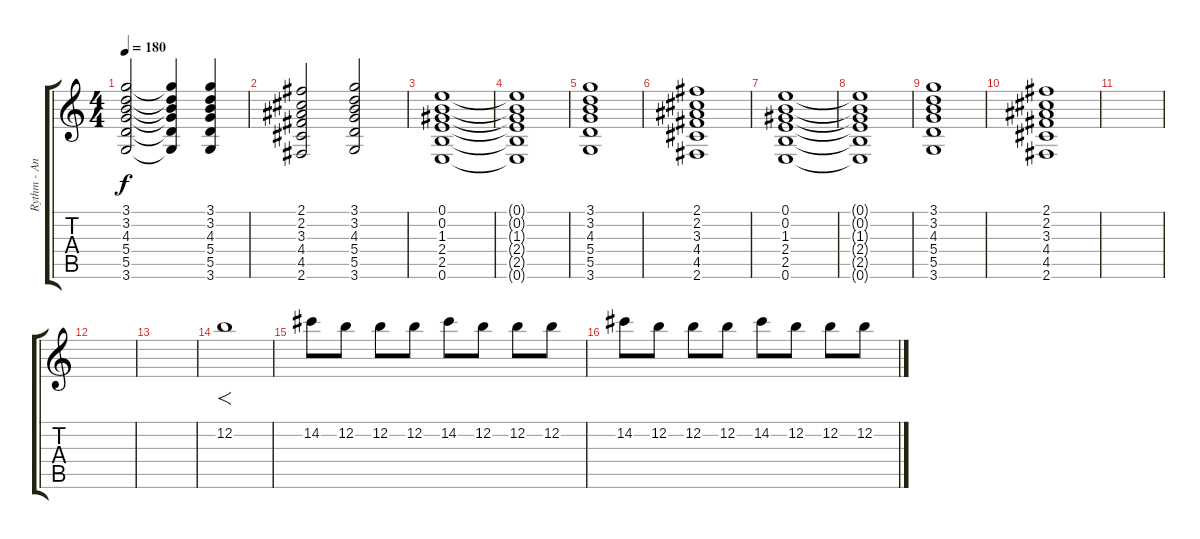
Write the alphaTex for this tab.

\track ("Rythm - Andy" "Rythm - An") {instrument distortionguitar}
\staff {score tabs}
\tuning (E4 B3 G3 D3 A2 E2) {hide}
\ts (4 4)
\tempo 180
\clef g2
\ks c
(3.1 3.2 4.3 5.4 5.5 3.6).2{dy f} (3.1{t} 3.2{t} 4.3{t} 5.4{t} 5.5{t} 3.6{t}).4 (3.1 3.2 4.3 5.4 5.5 3.6).4 |
(2.1 2.2 3.3 4.4 4.5 2.6).2 (3.1 3.2 4.3 5.4 5.5 3.6).2 |
(0.1 0.2 1.3 2.4 2.5 0.6).1 |
(0.1{t} 0.2{t} 1.3{t} 2.4{t} 2.5{t} 0.6{t}).1 |
(3.1 3.2 4.3 5.4 5.5 3.6).1 |
(2.1 2.2 3.3 4.4 4.5 2.6).1 |
(0.1 0.2 1.3 2.4 2.5 0.6).1 |
(0.1{t} 0.2{t} 1.3{t} 2.4{t} 2.5{t} 0.6{t}).1 |
(3.1 3.2 4.3 5.4 5.5 3.6).1 |
(2.1 2.2 3.3 4.4 4.5 2.6).1 |
|
|
|
12.2.1{f} |
14.2.8 12.2.8 12.2.8 12.2.8 14.2.8 12.2.8 12.2.8 12.2.8 |
14.2.8 12.2.8 12.2.8 12.2.8 14.2.8 12.2.8 12.2.8 12.2.8
